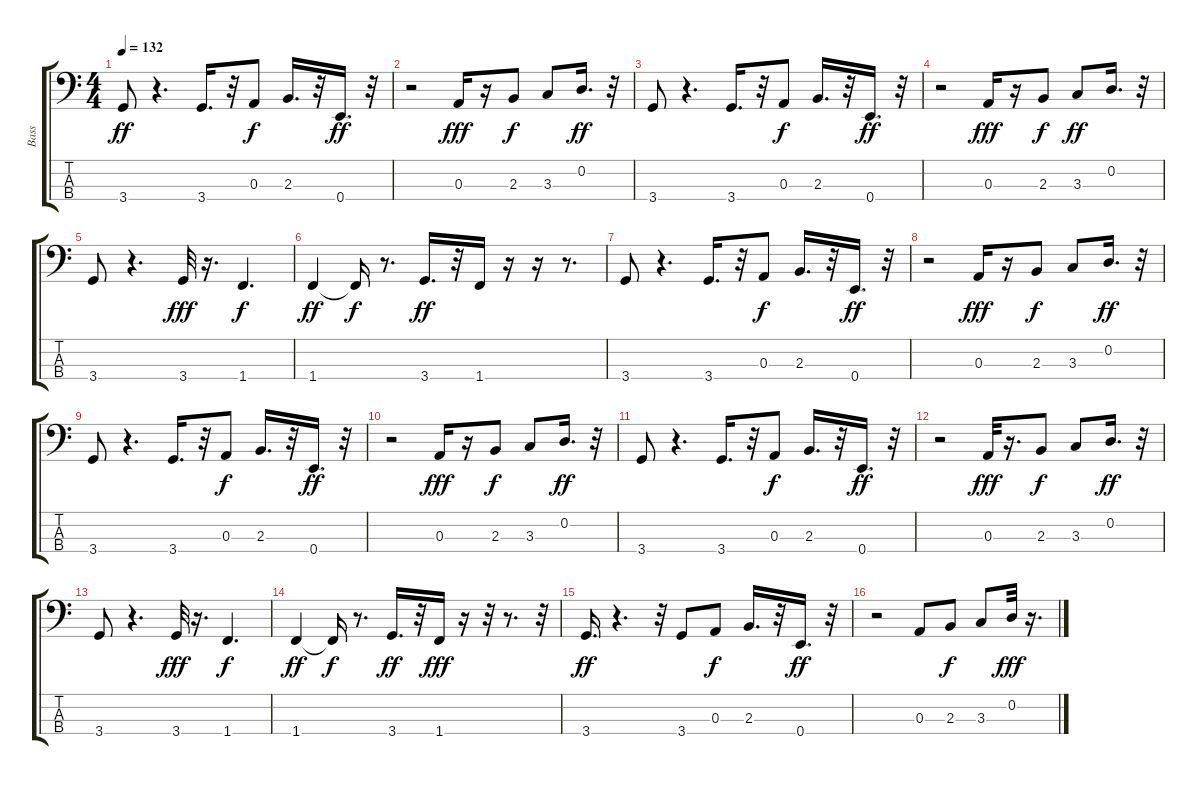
\track ("Bass" "Bass") {instrument electricbasspick}
\staff {score tabs}
\tuning (G2 D2 A1 E1) {hide}
\ts (4 4)
\tempo 132
\clef f4
\ks c
3.4.8{dy ff} r.4{d} 3.4.16{d} r.32 0.3.8{dy f} 2.3.16{d} r.32 0.4.16{d dy ff} r.32 |
r.2 0.3.16{dy fff} r.16 2.3.8{dy f} 3.3.8 0.2.16{d dy ff} r.32 |
3.4.8 r.4{d} 3.4.16{d} r.32 0.3.8{dy f} 2.3.16{d} r.32 0.4.16{d dy ff} r.32 |
r.2 0.3.16{dy fff} r.16 2.3.8{dy f} 3.3.8{dy ff} 0.2.16{d} r.32 |
3.4.8 r.4{d} 3.4.32{dy fff} r.16{d} 1.4.4{d dy f} |
1.4.4{dy ff} 1.4{t}.16{dy f} r.8{d} 3.4.16{d dy ff} r.32 1.4.16 r.16 r.16 r.8{d} |
3.4.8 r.4{d} 3.4.16{d} r.32 0.3.8{dy f} 2.3.16{d} r.32 0.4.16{d dy ff} r.32 |
r.2 0.3.16{dy fff} r.16 2.3.8{dy f} 3.3.8 0.2.16{d dy ff} r.32 |
3.4.8 r.4{d} 3.4.16{d} r.32 0.3.8{dy f} 2.3.16{d} r.32 0.4.16{d dy ff} r.32 |
r.2 0.3.16{dy fff} r.16 2.3.8{dy f} 3.3.8 0.2.16{d dy ff} r.32 |
3.4.8 r.4{d} 3.4.16{d} r.32 0.3.8{dy f} 2.3.16{d} r.32 0.4.16{d dy ff} r.32 |
r.2 0.3.32{dy fff} r.16{d} 2.3.8{dy f} 3.3.8 0.2.16{d dy ff} r.32 |
3.4.8 r.4{d} 3.4.32{dy fff} r.16{d} 1.4.4{d dy f} |
1.4.4{dy ff} 1.4{t}.16{dy f} r.8{d} 3.4.16{d dy ff} r.32 1.4.16{dy fff} r.16 r.32 r.8{d} r.32 |
3.4.16{d dy ff} r.4{d} r.32 3.4.8 0.3.8{dy f} 2.3.16{d} r.32 0.4.16{d dy ff} r.32 |
r.2 0.3.8 2.3.8{dy f} 3.3.8 0.2.32{dy fff} r.16{d}
